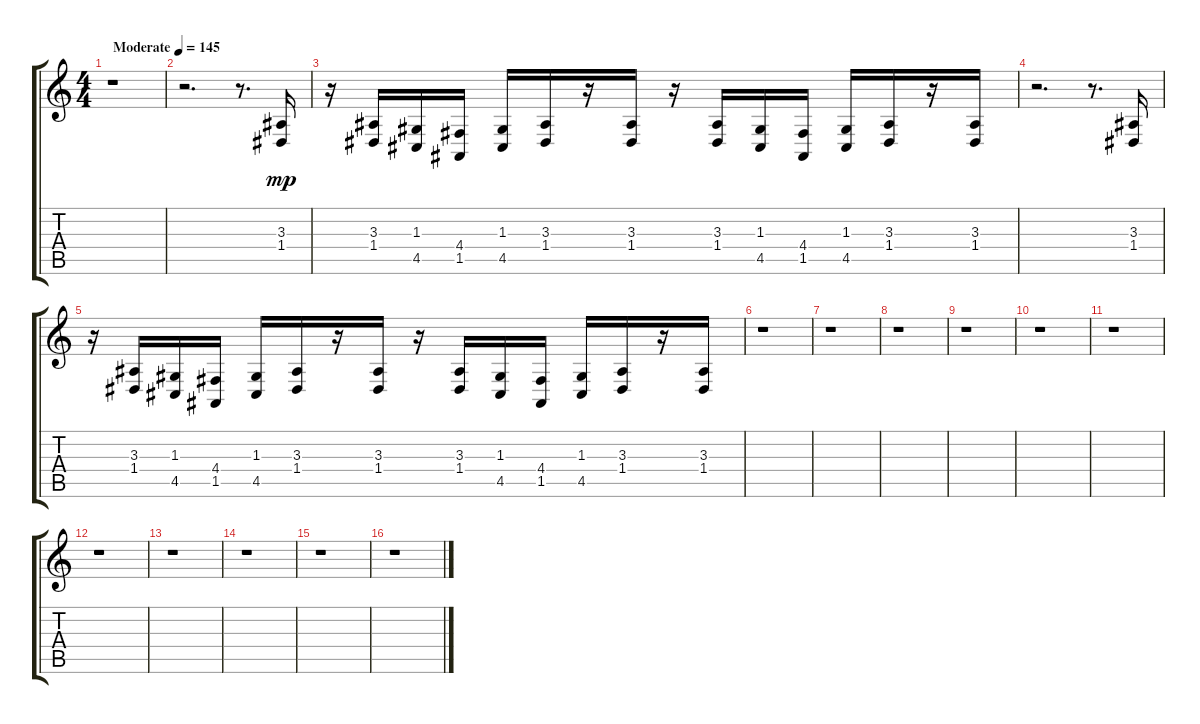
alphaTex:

\track "" {instrument synthbrass1}
\staff {score tabs}
\tuning (E4 B3 G3 D3 A2 E2) {hide}
\ts (4 4)
\tempo (145 "Moderate")
\clef g2
\ks c
r.1{dy mp instrument synthbrass1} |
r.2{d} r.8{d} (3.3 1.4).16 |
r.16 (3.3 1.4).16 (1.3 4.5).16 (4.4 1.5).16 (1.3 4.5).16 (3.3 1.4).16 r.16 (3.3 1.4).16 r.16 (3.3 1.4).16 (1.3 4.5).16 (4.4 1.5).16 (1.3 4.5).16 (3.3 1.4).16 r.16 (3.3 1.4).16 |
r.2{d} r.8{d} (3.3 1.4).16 |
r.16 (3.3 1.4).16 (1.3 4.5).16 (4.4 1.5).16 (1.3 4.5).16 (3.3 1.4).16 r.16 (3.3 1.4).16 r.16 (3.3 1.4).16 (1.3 4.5).16 (4.4 1.5).16 (1.3 4.5).16 (3.3 1.4).16 r.16 (3.3 1.4).16 |
r.1 |
r.1 |
r.1 |
r.1 |
r.1 |
r.1 |
r.1 |
r.1 |
r.1 |
r.1 |
r.1
